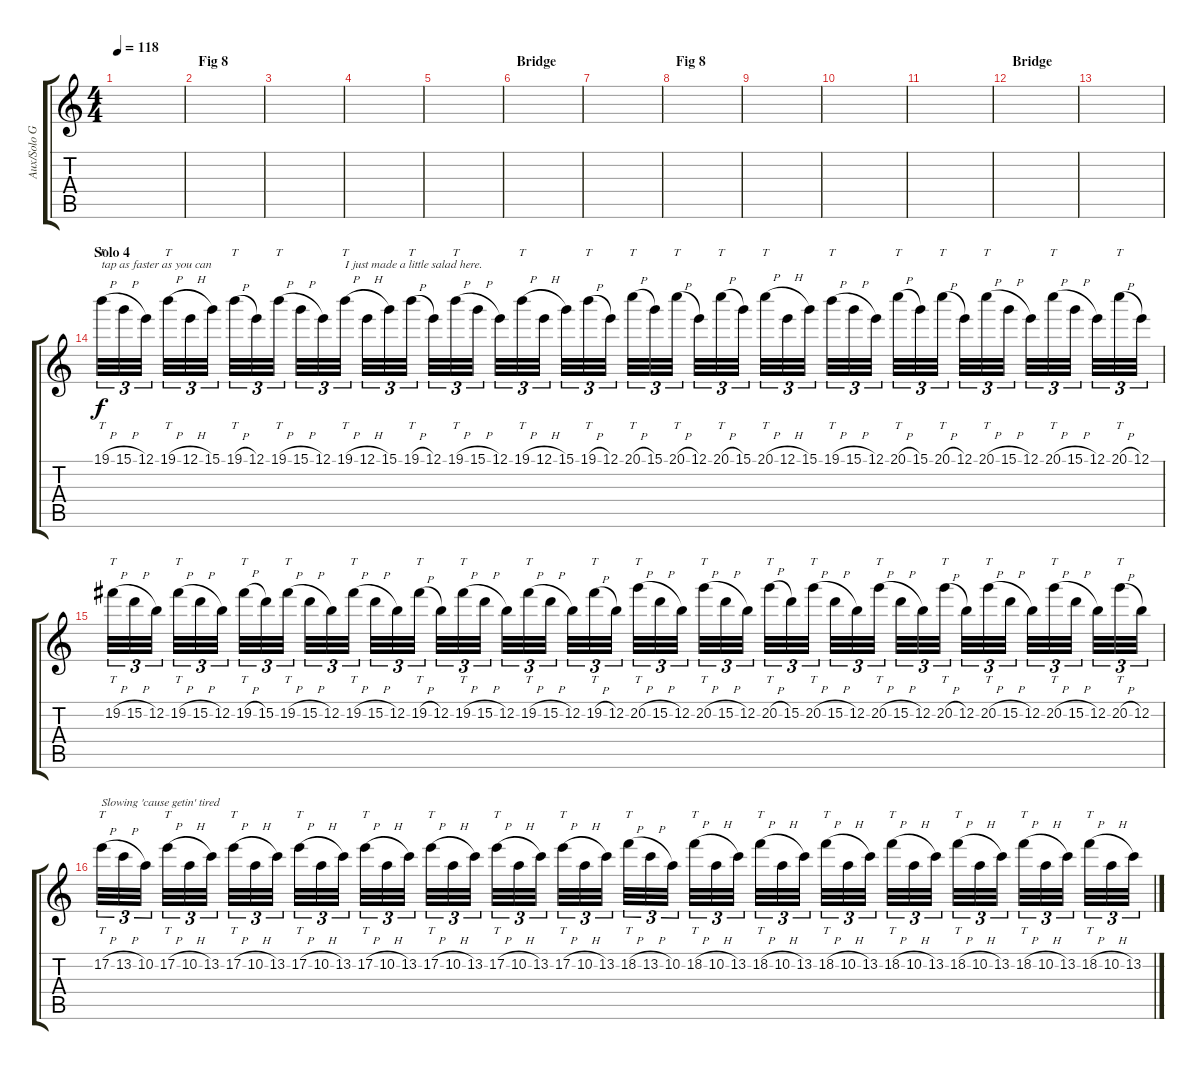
\track ("Aux/Solo Gtr1" "Aux/Solo G") {instrument overdrivenguitar}
\staff {score tabs}
\tuning (E4 B3 G3 D3 A2 E2) {hide}
\ts (4 4)
\tempo 118
\clef g2
\ks c
|
\section ("" "Fig 8")
|
|
|
|
\section ("" "Bridge")
|
|
\section ("" "Fig 8")
|
|
|
|
\section ("" "Bridge")
|
|
\section ("" "Solo 4")
19.1{h}.32{tt tu (3 2) txt "tap as faster as you can" instrument overdrivenguitar} 15.1{h}.32{tu (3 2)} 12.1.32{tu (3 2) beam splitsecondary} 19.1{h}.32{tt tu (3 2)} 12.1{h}.32{tu (3 2)} 15.1.32{tu (3 2) beam splitsecondary} 19.1{h}.32{tt tu (3 2)} 12.1.32{tu (3 2)} 19.1{h}.32{tt tu (3 2) beam splitsecondary} 15.1{h}.32{tu (3 2)} 12.1.32{tu (3 2)} 19.1{h}.32{tt tu (3 2) txt "I just made a little salad here."} 12.1{h}.32{tu (3 2)} 15.1.32{tu (3 2)} 19.1{h}.32{tt tu (3 2) beam splitsecondary} 12.1.32{tu (3 2)} 19.1{h}.32{tt tu (3 2)} 15.1{h}.32{tu (3 2) beam splitsecondary} 12.1.32{tu (3 2)} 19.1{h}.32{tt tu (3 2)} 12.1{h}.32{tu (3 2) beam splitsecondary} 15.1.32{tu (3 2)} 19.1{h}.32{tt tu (3 2)} 12.1.32{tu (3 2)} 20.1{h}.32{tt tu (3 2)} 15.1.32{tu (3 2)} 20.1{h}.32{tt tu (3 2) beam splitsecondary} 12.1.32{tu (3 2)} 20.1{h}.32{tt tu (3 2)} 15.1.32{tu (3 2) beam splitsecondary} 20.1{h}.32{tt tu (3 2)} 12.1{h}.32{tu (3 2)} 15.1.32{tu (3 2) beam splitsecondary} 19.1{h}.32{tt tu (3 2)} 15.1{h}.32{tu (3 2)} 12.1.32{tu (3 2)} 20.1{h}.32{tt tu (3 2)} 15.1.32{tu (3 2)} 20.1{h}.32{tt tu (3 2) beam splitsecondary} 12.1.32{tu (3 2)} 20.1{h}.32{tt tu (3 2)} 15.1{h}.32{tu (3 2) beam splitsecondary} 12.1.32{tu (3 2)} 20.1{h}.32{tt tu (3 2)} 15.1{h}.32{tu (3 2) beam splitsecondary} 12.1.32{tu (3 2)} 20.1{h}.32{tt tu (3 2)} 12.1.32{tu (3 2)} |
19.2{h}.32{tt tu (3 2)} 15.2{h}.32{tu (3 2)} 12.2.32{tu (3 2) beam splitsecondary} 19.2{h}.32{tt tu (3 2)} 15.2{h}.32{tu (3 2)} 12.2.32{tu (3 2) beam splitsecondary} 19.2{h}.32{tt tu (3 2)} 15.2.32{tu (3 2)} 19.2{h}.32{tt tu (3 2) beam splitsecondary} 15.2{h}.32{tu (3 2)} 12.2.32{tu (3 2)} 19.2{h}.32{tt tu (3 2)} 15.2{h}.32{tu (3 2)} 12.2.32{tu (3 2)} 19.2{h}.32{tt tu (3 2) beam splitsecondary} 12.2.32{tu (3 2)} 19.2{h}.32{tt tu (3 2)} 15.2{h}.32{tu (3 2) beam splitsecondary} 12.2.32{tu (3 2)} 19.2{h}.32{tt tu (3 2)} 15.2{h}.32{tu (3 2) beam splitsecondary} 12.2.32{tu (3 2)} 19.2{h}.32{tt tu (3 2)} 12.2.32{tu (3 2)} 20.2{h}.32{tt tu (3 2)} 15.2{h}.32{tu (3 2)} 12.2.32{tu (3 2) beam splitsecondary} 20.2{h}.32{tt tu (3 2)} 15.2{h}.32{tu (3 2)} 12.2.32{tu (3 2) beam splitsecondary} 20.2{h}.32{tt tu (3 2)} 15.2.32{tu (3 2)} 20.2{h}.32{tt tu (3 2) beam splitsecondary} 15.2{h}.32{tu (3 2)} 12.2.32{tu (3 2)} 20.2{h}.32{tt tu (3 2)} 15.2{h}.32{tu (3 2)} 12.2.32{tu (3 2)} 20.2{h}.32{tt tu (3 2) beam splitsecondary} 12.2.32{tu (3 2)} 20.2{h}.32{tt tu (3 2)} 15.2{h}.32{tu (3 2) beam splitsecondary} 12.2.32{tu (3 2)} 20.2{h}.32{tt tu (3 2)} 15.2{h}.32{tu (3 2) beam splitsecondary} 12.2.32{tu (3 2)} 20.2{h}.32{tt tu (3 2)} 12.2.32{tu (3 2)} |
17.2{h}.32{tt tu (3 2) txt "Slowing 'cause getin' tired"} 13.2{h}.32{tu (3 2)} 10.2.32{tu (3 2) beam splitsecondary} 17.2{h}.32{tt tu (3 2)} 10.2{h}.32{tu (3 2)} 13.2.32{tu (3 2) beam splitsecondary} 17.2{h}.32{tt tu (3 2)} 10.2{h}.32{tu (3 2)} 13.2.32{tu (3 2) beam splitsecondary} 17.2{h}.32{tt tu (3 2)} 10.2{h}.32{tu (3 2)} 13.2.32{tu (3 2)} 17.2{h}.32{tt tu (3 2)} 10.2{h}.32{tu (3 2)} 13.2.32{tu (3 2) beam splitsecondary} 17.2{h}.32{tt tu (3 2)} 10.2{h}.32{tu (3 2)} 13.2.32{tu (3 2) beam splitsecondary} 17.2{h}.32{tt tu (3 2)} 10.2{h}.32{tu (3 2)} 13.2.32{tu (3 2) beam splitsecondary} 17.2{h}.32{tt tu (3 2)} 10.2{h}.32{tu (3 2)} 13.2.32{tu (3 2)} 18.2{h}.32{tt tu (3 2)} 13.2{h}.32{tu (3 2)} 10.2.32{tu (3 2) beam splitsecondary} 18.2{h}.32{tt tu (3 2)} 10.2{h}.32{tu (3 2)} 13.2.32{tu (3 2) beam splitsecondary} 18.2{h}.32{tt tu (3 2)} 10.2{h}.32{tu (3 2)} 13.2.32{tu (3 2) beam splitsecondary} 18.2{h}.32{tt tu (3 2)} 10.2{h}.32{tu (3 2)} 13.2.32{tu (3 2)} 18.2{h}.32{tt tu (3 2)} 10.2{h}.32{tu (3 2)} 13.2.32{tu (3 2) beam splitsecondary} 18.2{h}.32{tt tu (3 2)} 10.2{h}.32{tu (3 2)} 13.2.32{tu (3 2) beam splitsecondary} 18.2{h}.32{tt tu (3 2)} 10.2{h}.32{tu (3 2)} 13.2.32{tu (3 2) beam splitsecondary} 18.2{h}.32{tt tu (3 2)} 10.2{h}.32{tu (3 2)} 13.2.32{tu (3 2)}
